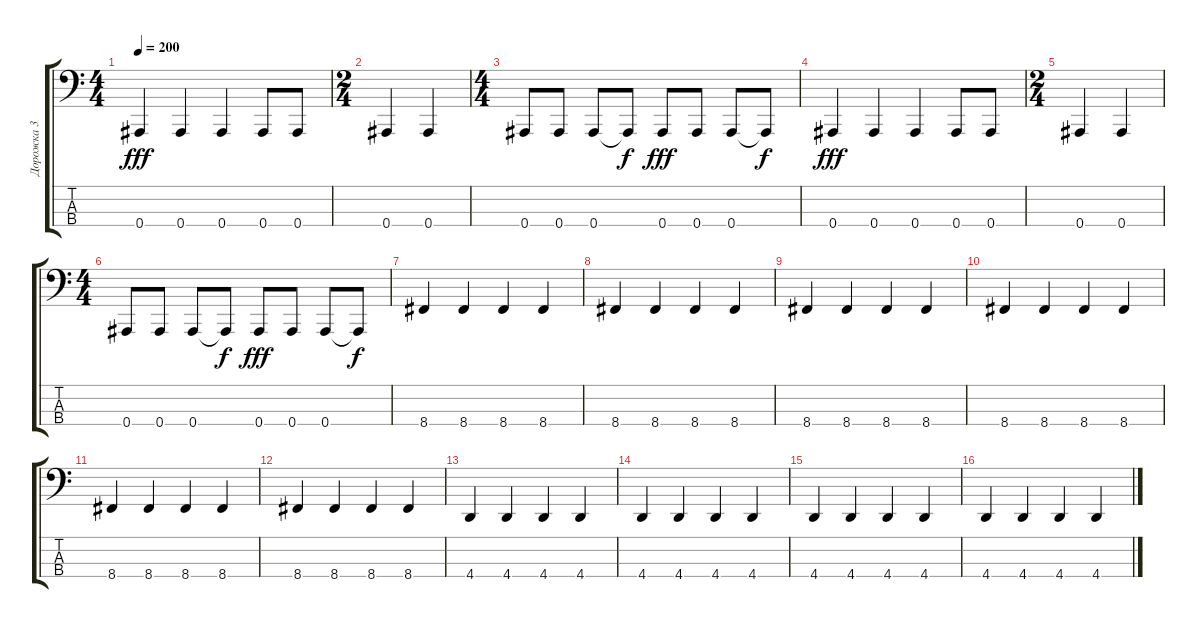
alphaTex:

\track ("Дорожка 3" "Дорожка 3") {instrument electricbassfinger}
\staff {score tabs}
\tuning (Eb2 Bb1 F1 Bb0) {hide}
\ts (4 4)
\tempo 200
\clef f4
\ks c
0.4.4{dy fff} 0.4.4 0.4.4 0.4.8 0.4.8 |
\ts (2 4)
0.4.4 0.4.4 |
\ts (4 4)
0.4.8 0.4.8 0.4.8 0.4{t}.8{dy f} 0.4.8{dy fff} 0.4.8 0.4.8 0.4{t}.8{dy f} |
0.4.4{dy fff} 0.4.4 0.4.4 0.4.8 0.4.8 |
\ts (2 4)
0.4.4 0.4.4 |
\ts (4 4)
0.4.8 0.4.8 0.4.8 0.4{t}.8{dy f} 0.4.8{dy fff} 0.4.8 0.4.8 0.4{t}.8{dy f} |
8.4.4 8.4.4 8.4.4 8.4.4 |
8.4.4 8.4.4 8.4.4 8.4.4 |
8.4.4 8.4.4 8.4.4 8.4.4 |
8.4.4 8.4.4 8.4.4 8.4.4 |
8.4.4 8.4.4 8.4.4 8.4.4 |
8.4.4 8.4.4 8.4.4 8.4.4 |
4.4.4 4.4.4 4.4.4 4.4.4 |
4.4.4 4.4.4 4.4.4 4.4.4 |
4.4.4 4.4.4 4.4.4 4.4.4 |
4.4.4 4.4.4 4.4.4 4.4.4
